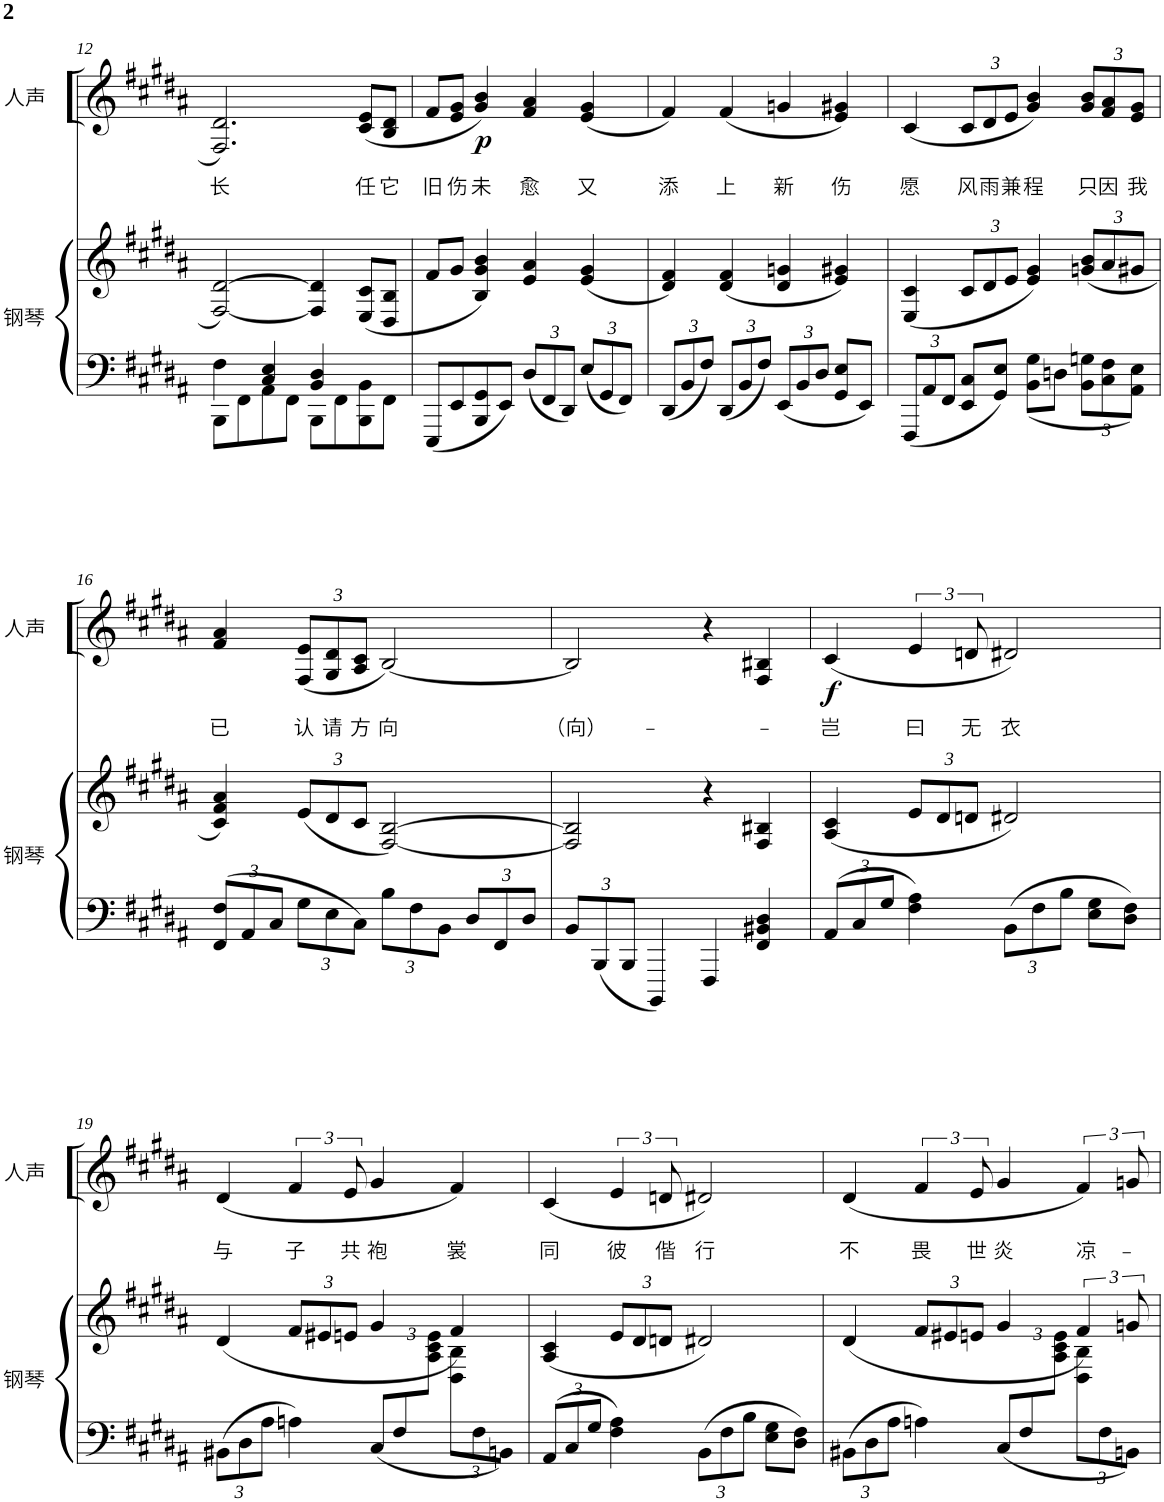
**kern	**kern	**kern	**text	**dynam
*part2	*part2	*part1	*part1	*part1
*staff3	*staff2	*staff1	*staff1	*staff1
*I"钢琴	*	*I"人声	*	*
!!LO:PB:g=z
*clefF4	*clefG2	*clefG2	*	*
*k[f#c#g#d#a#]	*k[f#c#g#d#a#]	*k[f#c#g#d#a#]	*	*
*M4/4	*M4/4	*M4/4	*	*
=12	=12	=12	=12	=12
*^	*	*	*	*
!	!	!	!	!LO:LY:b	!
8BBB\L	4F#\	[2F#/ [2d#/	2.F#/ 2.d#/	长	.
8FF#\	.	.	.	.	.
8AA#\	4C#/ 4E/	.	.	.	.
8FF#\J	.	.	.	.	.
8BBB\L	4BB/ 4D#/	4F#/] 4d#/]	.	.	.
8FF#\	.	.	.	.	.
!	!	!	!	!LO:LY:b	!
8BBB\ 8BB\	4ryy	(8E/ 8c#/L	(8c#/ 8e/L	任	.
!	!	!	!	!LO:LY:b	!
8FF#\J	.	8D#/ 8B/J	8B/ 8d#/J	它	.
*v	*v	*	*	*	*
=13	=13	=13	=13	=13
!	!	!	!LO:LY:b	!
8EEE/L	8f#/L	8f#/L	旧	.
!	!	!	!LO:LY:b	!
8EE/	8g#/J	8e/ 8g#/J	伤	.
!	!	!	!LO:LY:b	!LO:DY:b
8BBB/ 8GG#/	4B/ 4g#/ 4b/)	4g#/ 4b/)	未	p
8EE/J	.	.	.	.
*Xbrackettup	*	*	*	*
!	!	!	!LO:LY:b	!
12D#/L	4e/ 4a#/	4f#/ 4a#/	愈	.
12FF#/	.	.	.	.
12DD#/J	.	.	.	.
!	!	!	!LO:LY:b	!
12E/L	(4e/ 4g#/	(4e/ 4g#/	又	.
12GG#/	.	.	.	.
12FF#/J	.	.	.	.
=14	=14	=14	=14	=14
!	!	!	!LO:LY:b	!
12DD#/L	4d#/ 4f#/)	4f#/)	添	.
12BB/	.	.	.	.
12F#/J	.	.	.	.
!	!	!	!LO:LY:b	!
12DD#/L	(4d#/ 4f#/	(4f#/	上	.
12BB/	.	.	.	.
12F#/J	.	.	.	.
!	!	!	!LO:LY:b	!
12EE/L	4d#/ 4gn/	4gn/	新	.
12BB/	.	.	.	.
12D#/J	.	.	.	.
!	!	!	!LO:LY:b	!
8GG#/ 8E/L	4e/ 4g#X/)	4e/ 4g#X/)	伤	.
8EE/J	.	.	.	.
=15	=15	=15	=15	=15
!	!	!	!LO:LY:b	!
12FFF#/L	(4E/ 4c#/	(4c#/	愿	.
12AA#/	.	.	.	.
12FF#/J	.	.	.	.
*	*Xbrackettup	*Xbrackettup	*	*
!	!	!	!LO:LY:b	!
8EE/ 8C#/L	12c#/L	12c#/L	风	.
!	!	!	!LO:LY:b	!
.	12d#/	12d#/	雨	.
8GG#/ 8E/J	.	.	.	.
!	!	!	!LO:LY:b	!
.	12e/J	12e/J	兼	.
!	!	!	!LO:LY:b	!
8BB\ 8G#\L	4e/ 4g#/)	4g#/ 4b/)	程	.
8Dn\J	.	.	.	.
!	!	!	!LO:LY:b	!
12BB\ 12Gn\L	(12gn/ 12b/L	12g#/ 12b/L	只	.
!	!	!	!LO:LY:b	!
12C#\ 12F#\	12a#/	12f#/ 12a#/	因	.
!	!	!	!LO:LY:b	!
12AA#\ 12E\J	12g#X/J	12e/ 12g#/J	我	.
!!LO:LB:g=z
=16	=16	=16	=16	=16
!	!	!	!LO:LY:b	!
12FF#/ 12F#/L	4c#/ 4f#/ 4a#/)	4f#/ 4a#/	已	.
12AA#/	.	.	.	.
12C#/J	.	.	.	.
!	!	!	!LO:LY:b	!
12G#\L	(12e/L	(12F#/ 12e/L	认	.
!	!	!	!LO:LY:b	!
12E\	12d#/	12G#/ 12d#/	请	.
!	!	!	!LO:LY:b	!
12C#\J	12c#/J	12A#/ 12c#/J	方	.
!	!	!	!LO:LY:b	!
12B\L	[2F#/ [2B/)	[2B/)	向	.
12F#\	.	.	.	.
12BB\J	.	.	.	.
12D#/L	.	.	.	.
12FF#/	.	.	.	.
12D#/J	.	.	.	.
=17	=17	=17	=17	=17
!	!	!	!LO:LY:b	!
12BB/L	2F#/] 2B/]	2B/]	（向）-	.
12BBB/	.	.	.	.
12BBB/J	.	.	.	.
4BBBB/	.	.	.	.
4FFF#/	4r	4r	.	.
4FF#/ 4BB#X/ 4D#/	4F#/ 4B#X/	4F#/ 4B#X/	.	.
=18	=18	=18	=18	=18
!	!	!	!LO:LY:b	!LO:DY:b
12AA#/L	(4A#/ 4c#/	(4c#/	-岂	f
12C#/	.	.	.	.
12G#/J	.	.	.	.
*	*	*brackettup	*	*
!	!	!	!LO:LY:b	!
4F#\ 4A#\	12e/L	6e/	曰	.
.	12d#/	.	.	.
!	!	!	!LO:LY:b	!
.	12dn/J	12dn/	无	.
!	!	!	!LO:LY:b	!
12BB\L	2d#X/)	2d#X/)	衣	.
12F#\	.	.	.	.
12B\J	.	.	.	.
8E\ 8G#\L	.	.	.	.
8D#\ 8F#\J	.	.	.	.
!!LO:LB:g=z
=19	=19	=19	=19	=19
*	*^	*	*	*
!	!	!	!	!LO:LY:b	!
12BB#X\L	(4d#/	3%2ryy	(4d#/	与	.
12D#\	.	.	.	.	.
12A#\J	.	.	.	.	.
!	!	!	!	!LO:LY:b	!
4An\	12f#/L	.	6f#/	子	.
.	12e#X/	.	.	.	.
!	!	!	!	!LO:LY:b	!
.	12en/J	.	12e/	共	.
!	!	!	!	!LO:LY:b	!
12C#/L	4g#/	.	4g#/	袍	.
12F#/	.	.	.	.	.
6ryy	.	12A#\ 12c#\ 12e\J	.	.	.
!	!	!	!	!LO:LY:b	!
.	4f#/)	12D#\ 12B\L	4f#/)	裳	.
12F#\	.	6ryy	.	.	.
12BBn\J	.	.	.	.	.
*	*v	*v	*	*	*
=20	=20	=20	=20	=20
!	!	!	!LO:LY:b	!
12AA#/L	(4A#/ 4c#/	(4c#/	同	.
12C#/	.	.	.	.
12G#/J	.	.	.	.
!	!	!	!LO:LY:b	!
4F#\ 4A#\	12e/L	6e/	彼	.
.	12d#/	.	.	.
!	!	!	!LO:LY:b	!
.	12dn/J	12dn/	偕	.
!	!	!	!LO:LY:b	!
12BB\L	2d#X/)	2d#X/)	行	.
12F#\	.	.	.	.
12B\J	.	.	.	.
8E\ 8G#\L	.	.	.	.
8D#\ 8F#\J	.	.	.	.
=21	=21	=21	=21	=21
*	*^	*	*	*
!	!	!	!	!LO:LY:b	!
12BB#X\L	(4d#/	3%2ryy	(4d#/	不	.
12D#\	.	.	.	.	.
12A#\J	.	.	.	.	.
!	!	!	!	!LO:LY:b	!
4An\	12f#/L	.	6f#/	畏	.
.	12e#X/	.	.	.	.
!	!	!	!	!LO:LY:b	!
.	12en/J	.	12e/	世	.
!	!	!	!	!LO:LY:b	!
12C#/L	4g#/	.	4g#/	炎	.
12F#/	.	.	.	.	.
6ryy	.	12A#\ 12c#\ 12e\J	.	.	.
*	*brackettup	*Xbrackettup	*	*	*
!	!	!	!	!LO:LY:b	!
.	6f#/)	12D#\ 12B\L	6f#/)	凉-	.
12F#\	.	6ryy	.	.	.
12BBn\J	12gn/	.	12gn/	.	.
*	*v	*v	*	*	*
=	=	=	=	=
*-	*-	*-	*-	*-
